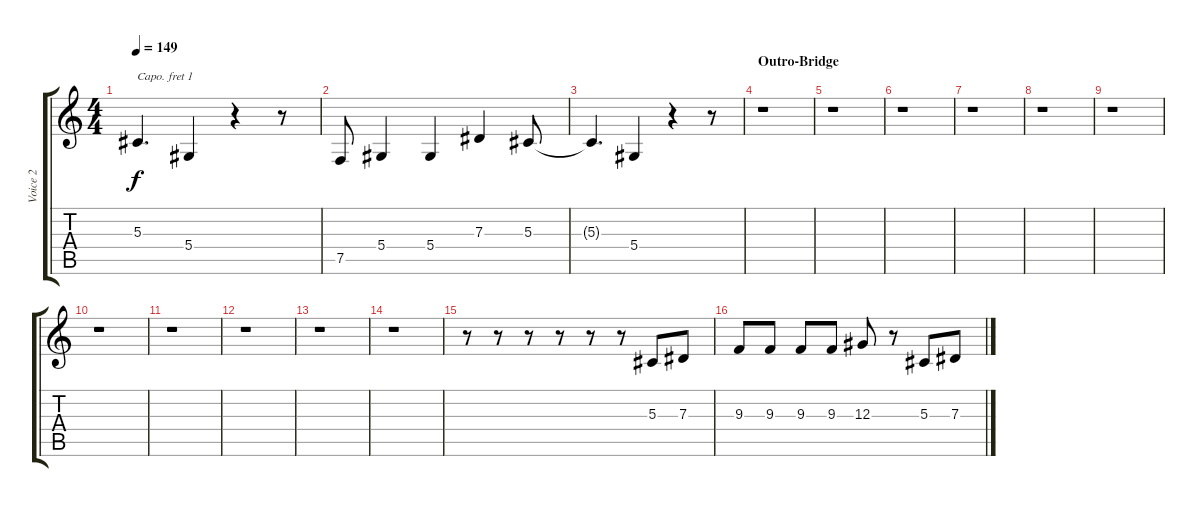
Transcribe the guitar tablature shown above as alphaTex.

\track ("Voice 2" "Voice 2") {instrument voiceoohs}
\staff {score tabs}
\capo 1
\tuning (E4 B3 G3 D3 A2 E2) {hide}
\ts (4 4)
\tempo 149
\clef g2
\ks c
5.3{t}.4{d dy f} 5.4.4 r.4 r.8 |
7.5.8 5.4.4 5.4.4 7.3.4 5.3.8 |
5.3{t}.4{d} 5.4.4 r.4 r.8 |
\section ("" "Outro-Bridge")
r.1 |
r.1 |
r.1 |
r.1 |
r.1 |
r.1 |
r.1 |
r.1 |
r.1 |
r.1 |
r.1 |
r.8 r.8 r.8 r.8 r.8 r.8 5.3.8 7.3.8 |
9.3.8 9.3.8 9.3.8 9.3.8 12.3.8 r.8 5.3.8 7.3.8
